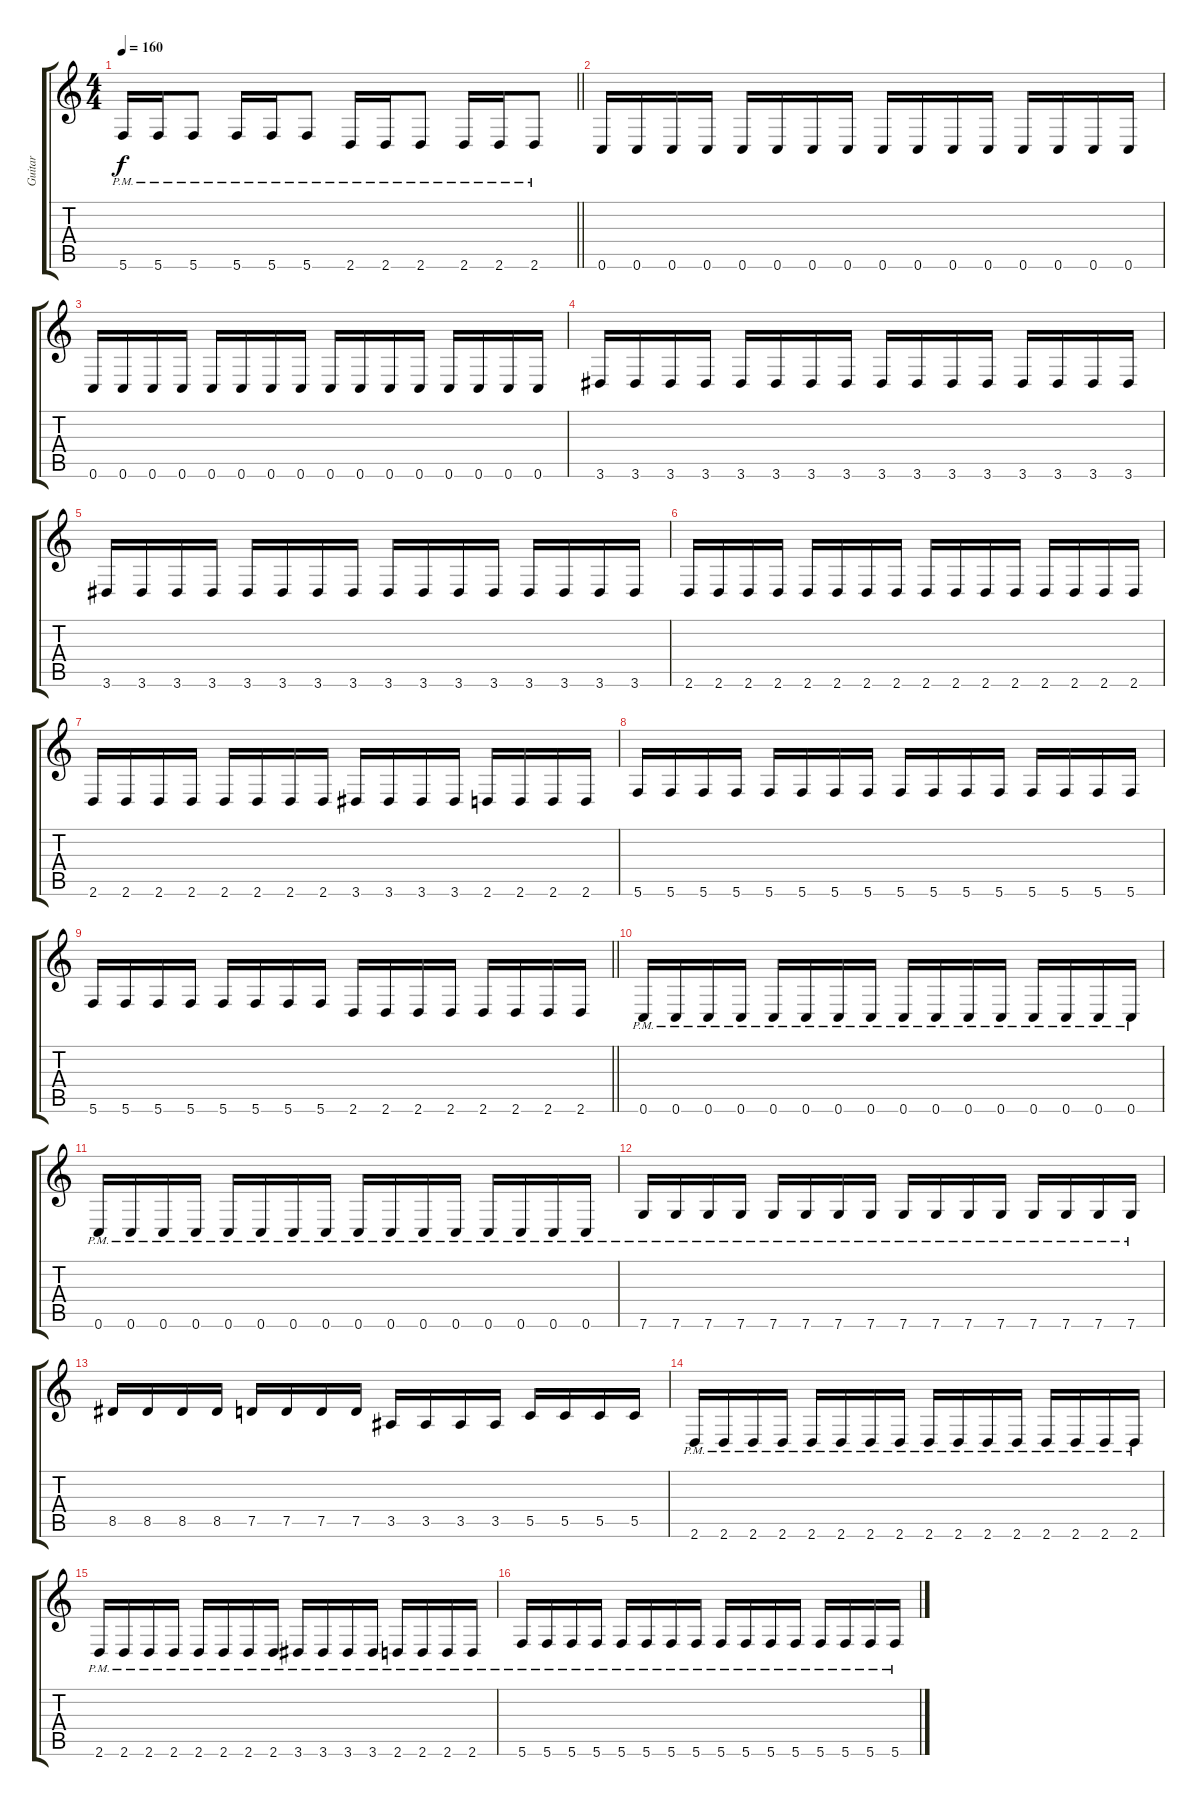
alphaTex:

\track ("Guitar" "Guitar") {instrument distortionguitar}
\staff {score tabs}
\tuning (D4 A3 F3 C3 G2 C2) {hide}
\ts (4 4)
\tempo 160
\clef g2
\barLineRight lightlight
\ks c
5.6{pm}.16{dy f} 5.6{pm}.16 5.6{pm}.8 5.6{pm}.16 5.6{pm}.16 5.6{pm}.8 2.6{pm}.16 2.6{pm}.16 2.6{pm}.8 2.6{pm}.16 2.6{pm}.16 2.6{pm}.8 |
\section ("" "")
0.6.16 0.6.16 0.6.16 0.6.16 0.6.16 0.6.16 0.6.16 0.6.16 0.6.16 0.6.16 0.6.16 0.6.16 0.6.16 0.6.16 0.6.16 0.6.16 |
0.6.16 0.6.16 0.6.16 0.6.16 0.6.16 0.6.16 0.6.16 0.6.16 0.6.16 0.6.16 0.6.16 0.6.16 0.6.16 0.6.16 0.6.16 0.6.16 |
3.6.16 3.6.16 3.6.16 3.6.16 3.6.16 3.6.16 3.6.16 3.6.16 3.6.16 3.6.16 3.6.16 3.6.16 3.6.16 3.6.16 3.6.16 3.6.16 |
3.6.16 3.6.16 3.6.16 3.6.16 3.6.16 3.6.16 3.6.16 3.6.16 3.6.16 3.6.16 3.6.16 3.6.16 3.6.16 3.6.16 3.6.16 3.6.16 |
2.6.16 2.6.16 2.6.16 2.6.16 2.6.16 2.6.16 2.6.16 2.6.16 2.6.16 2.6.16 2.6.16 2.6.16 2.6.16 2.6.16 2.6.16 2.6.16 |
2.6.16 2.6.16 2.6.16 2.6.16 2.6.16 2.6.16 2.6.16 2.6.16 3.6.16 3.6.16 3.6.16 3.6.16 2.6.16 2.6.16 2.6.16 2.6.16 |
5.6.16 5.6.16 5.6.16 5.6.16 5.6.16 5.6.16 5.6.16 5.6.16 5.6.16 5.6.16 5.6.16 5.6.16 5.6.16 5.6.16 5.6.16 5.6.16 |
\barLineRight lightlight
5.6.16 5.6.16 5.6.16 5.6.16 5.6.16 5.6.16 5.6.16 5.6.16 2.6.16 2.6.16 2.6.16 2.6.16 2.6.16 2.6.16 2.6.16 2.6.16 |
\section ("" "")
0.6{pm}.16 0.6{pm}.16 0.6{pm}.16 0.6{pm}.16 0.6{pm}.16 0.6{pm}.16 0.6{pm}.16 0.6{pm}.16 0.6{pm}.16 0.6{pm}.16 0.6{pm}.16 0.6{pm}.16 0.6{pm}.16 0.6{pm}.16 0.6{pm}.16 0.6{pm}.16 |
0.6{pm}.16 0.6{pm}.16 0.6{pm}.16 0.6{pm}.16 0.6{pm}.16 0.6{pm}.16 0.6{pm}.16 0.6{pm}.16 0.6{pm}.16 0.6{pm}.16 0.6{pm}.16 0.6{pm}.16 0.6{pm}.16 0.6{pm}.16 0.6{pm}.16 0.6{pm}.16 |
7.6{pm}.16 7.6{pm}.16 7.6{pm}.16 7.6{pm}.16 7.6{pm}.16 7.6{pm}.16 7.6{pm}.16 7.6{pm}.16 7.6{pm}.16 7.6{pm}.16 7.6{pm}.16 7.6{pm}.16 7.6{pm}.16 7.6{pm}.16 7.6{pm}.16 7.6{pm}.16 |
8.5.16 8.5.16 8.5.16 8.5.16 7.5.16 7.5.16 7.5.16 7.5.16 3.5.16 3.5.16 3.5.16 3.5.16 5.5.16 5.5.16 5.5.16 5.5.16 |
2.6{pm}.16 2.6{pm}.16 2.6{pm}.16 2.6{pm}.16 2.6{pm}.16 2.6{pm}.16 2.6{pm}.16 2.6{pm}.16 2.6{pm}.16 2.6{pm}.16 2.6{pm}.16 2.6{pm}.16 2.6{pm}.16 2.6{pm}.16 2.6{pm}.16 2.6{pm}.16 |
2.6{pm}.16 2.6{pm}.16 2.6{pm}.16 2.6{pm}.16 2.6{pm}.16 2.6{pm}.16 2.6{pm}.16 2.6{pm}.16 3.6{pm}.16 3.6{pm}.16 3.6{pm}.16 3.6{pm}.16 2.6{pm}.16 2.6{pm}.16 2.6{pm}.16 2.6{pm}.16 |
5.6{pm}.16 5.6{pm}.16 5.6{pm}.16 5.6{pm}.16 5.6{pm}.16 5.6{pm}.16 5.6{pm}.16 5.6{pm}.16 5.6{pm}.16 5.6{pm}.16 5.6{pm}.16 5.6{pm}.16 5.6{pm}.16 5.6{pm}.16 5.6{pm}.16 5.6{pm}.16
